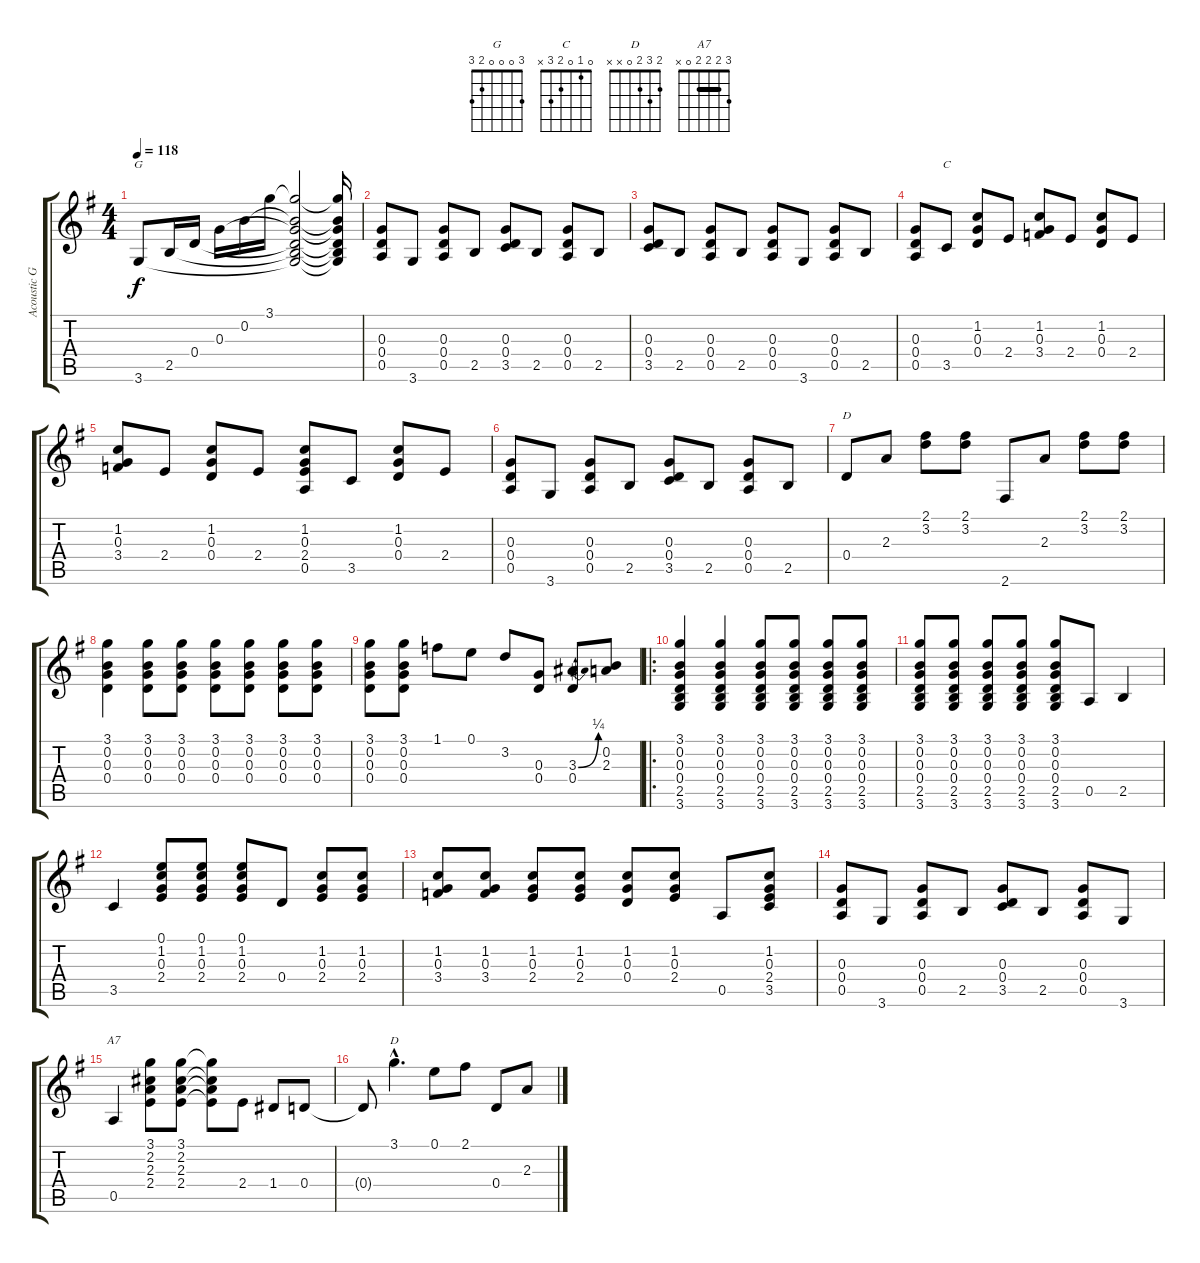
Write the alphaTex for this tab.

\track ("Acoustic Guitar" "Acoustic G") {instrument acousticguitarsteel}
\staff {score tabs}
\tuning (E4 B3 G3 D3 A2 E2) {hide}
\chord ("G" 3 0 0 0 2 3)
\chord ("C" 0 1 0 2 3 x)
\chord ("D" 2 3 2 0 x 2) {barre 2}
\chord ("A7" 3 2 2 2 0 x) {barre 2}
\chord ("D" 2 3 2 0 x x)
\ts (4 4)
\tempo 118
\clef g2
\ks g
3.6.8{ch "G" dy f instrument acousticguitarsteel} 2.5.16 0.4.16 0.3.16 0.2.16 3.1.16 (3.1{t} 0.2{t} 0.3{t} 0.4{t} 2.5{t} 3.6{t}).2 (3.1{t} 0.2{t} 0.3{t} 0.4{t} 2.5{t} 3.6{t}).16 |
(0.3 0.4 0.5).8 3.6.8 (0.3 0.4 0.5).8 2.5.8 (0.3 0.4 3.5).8 2.5.8 (0.3 0.4 0.5).8 2.5.8 |
(0.3 0.4 3.5).8 2.5.8 (0.3 0.4 0.5).8 2.5.8 (0.3 0.4 0.5).8 3.6.8 (0.3 0.4 0.5).8 2.5.8 |
(0.3 0.4 0.5).8 3.5.8{ch "C"} (1.2 0.3 0.4).8 2.4.8 (1.2 0.3 3.4).8 2.4.8 (1.2 0.3 0.4).8 2.4.8 |
(1.2 0.3 3.4).8 2.4.8 (1.2 0.3 0.4).8 2.4.8 (1.2 0.3 2.4 0.5).8 3.5.8 (1.2 0.3 0.4).8 2.4.8 |
(0.3 0.4 0.5).8 3.6.8 (0.3 0.4 0.5).8 2.5.8 (0.3 0.4 3.5).8 2.5.8 (0.3 0.4 0.5).8 2.5.8 |
0.4.8{ch "D"} 2.3.8 (2.1 3.2).8 (2.1 3.2).8 2.6.8 2.3.8 (2.1 3.2).8 (2.1 3.2).8 |
(3.1 0.2 0.3 0.4).4 (3.1 0.2 0.3 0.4).8 (3.1 0.2 0.3 0.4).8 (3.1 0.2 0.3 0.4).8 (3.1 0.2 0.3 0.4).8 (3.1 0.2 0.3 0.4).8 (3.1 0.2 0.3 0.4).8 |
(3.1 0.2 0.3 0.4).8 (3.1 0.2 0.3 0.4).8 1.1.8 0.1.8 3.2.8 (0.3 0.4).8 (3.3{be (bend 0 0 60 1)} 0.4).8 (0.2 2.3).8 |
\ro
(3.1 0.2 0.3 0.4 2.5 3.6).4 (3.1 0.2 0.3 0.4 2.5 3.6).4 (3.1 0.2 0.3 0.4 2.5 3.6).8 (3.1 0.2 0.3 0.4 2.5 3.6).8 (3.1 0.2 0.3 0.4 2.5 3.6).8 (3.1 0.2 0.3 0.4 2.5 3.6).8 |
(3.1 0.2 0.3 0.4 2.5 3.6).8 (3.1 0.2 0.3 0.4 2.5 3.6).8 (3.1 0.2 0.3 0.4 2.5 3.6).8 (3.1 0.2 0.3 0.4 2.5 3.6).8 (3.1 0.2 0.3 0.4 2.5 3.6).8 0.5.8 2.5.4 |
3.5.4 (0.1 1.2 0.3 2.4).8 (0.1 1.2 0.3 2.4).8 (0.1 1.2 0.3 2.4).8 0.4.8 (1.2 0.3 2.4).8 (1.2 0.3 2.4).8 |
(1.2 0.3 3.4).8 (1.2 0.3 3.4).8 (1.2 0.3 2.4).8 (1.2 0.3 2.4).8 (1.2 0.3 0.4).8 (1.2 0.3 2.4).8 0.5.8 (1.2 0.3 2.4 3.5).8 |
(0.3 0.4 0.5).8 3.6.8 (0.3 0.4 0.5).8 2.5.8 (0.3 0.4 3.5).8 2.5.8 (0.3 0.4 0.5).8 3.6.8 |
0.5.4{ch "A7"} (3.1 2.2 2.3 2.4).8 (3.1 2.2 2.3 2.4).8 (3.1{t} 2.2{t} 2.3{t} 2.4{t}).8 2.4.8 1.4.8 0.4.8 |
0.4{t}.8 3.1{hac}.4{d ch "D"} 0.1.8 2.1.8 0.4.8 2.3.8
